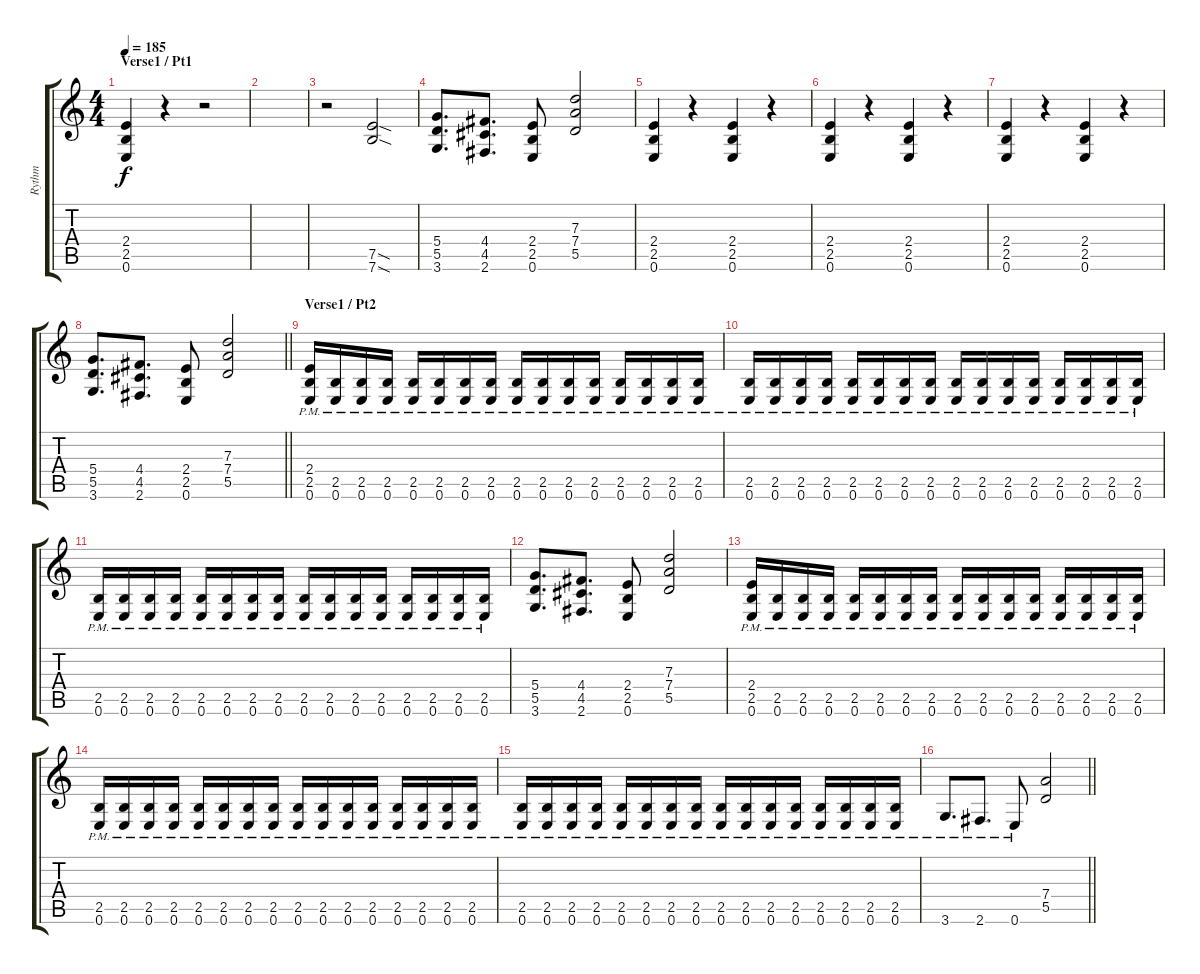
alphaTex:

\track ("Rythm" "Rythm") {instrument overdrivenguitar}
\staff {score tabs}
\tuning (E4 B3 G3 D3 A2 E2) {hide}
\ts (4 4)
\section ("" "Verse1 / Pt1")
\tempo 185
\clef g2
\ks c
(2.4 2.5 0.6).4{dy f} r.4 r.2 |
|
r.2 (7.5{sod} 7.6{sod}).2 |
(5.4 5.5 3.6).8{d} (4.4 4.5 2.6).8{d} (2.4 2.5 0.6).8 (7.3 7.4 5.5).2 |
(2.4 2.5 0.6).4 r.4 (2.4 2.5 0.6).4 r.4 |
(2.4 2.5 0.6).4 r.4 (2.4 2.5 0.6).4 r.4 |
(2.4 2.5 0.6).4 r.4 (2.4 2.5 0.6).4 r.4 |
\barLineRight lightlight
(5.4 5.5 3.6).8{d} (4.4 4.5 2.6).8{d} (2.4 2.5 0.6).8 (7.3 7.4 5.5).2 |
\section ("" "Verse1 / Pt2")
(2.4{pm} 2.5{pm} 0.6{pm}).16 (2.5{pm} 0.6{pm}).16 (2.5{pm} 0.6{pm}).16 (2.5{pm} 0.6{pm}).16 (2.5{pm} 0.6{pm}).16 (2.5{pm} 0.6{pm}).16 (2.5{pm} 0.6{pm}).16 (2.5{pm} 0.6{pm}).16 (2.5{pm} 0.6{pm}).16 (2.5{pm} 0.6{pm}).16 (2.5{pm} 0.6{pm}).16 (2.5{pm} 0.6{pm}).16 (2.5{pm} 0.6{pm}).16 (2.5{pm} 0.6{pm}).16 (2.5{pm} 0.6{pm}).16 (2.5{pm} 0.6{pm}).16 |
(2.5{pm} 0.6{pm}).16 (2.5{pm} 0.6{pm}).16 (2.5{pm} 0.6{pm}).16 (2.5{pm} 0.6{pm}).16 (2.5{pm} 0.6{pm}).16 (2.5{pm} 0.6{pm}).16 (2.5{pm} 0.6{pm}).16 (2.5{pm} 0.6{pm}).16 (2.5{pm} 0.6{pm}).16 (2.5{pm} 0.6{pm}).16 (2.5{pm} 0.6{pm}).16 (2.5{pm} 0.6{pm}).16 (2.5{pm} 0.6{pm}).16 (2.5{pm} 0.6{pm}).16 (2.5{pm} 0.6{pm}).16 (2.5{pm} 0.6{pm}).16 |
(2.5{pm} 0.6{pm}).16 (2.5{pm} 0.6{pm}).16 (2.5{pm} 0.6{pm}).16 (2.5{pm} 0.6{pm}).16 (2.5{pm} 0.6{pm}).16 (2.5{pm} 0.6{pm}).16 (2.5{pm} 0.6{pm}).16 (2.5{pm} 0.6{pm}).16 (2.5{pm} 0.6{pm}).16 (2.5{pm} 0.6{pm}).16 (2.5{pm} 0.6{pm}).16 (2.5{pm} 0.6{pm}).16 (2.5{pm} 0.6{pm}).16 (2.5{pm} 0.6{pm}).16 (2.5{pm} 0.6{pm}).16 (2.5{pm} 0.6{pm}).16 |
(5.4 5.5 3.6).8{d} (4.4 4.5 2.6).8{d} (2.4 2.5 0.6).8 (7.3 7.4 5.5).2 |
(2.4{pm} 2.5{pm} 0.6{pm}).16 (2.5{pm} 0.6{pm}).16 (2.5{pm} 0.6{pm}).16 (2.5{pm} 0.6{pm}).16 (2.5{pm} 0.6{pm}).16 (2.5{pm} 0.6{pm}).16 (2.5{pm} 0.6{pm}).16 (2.5{pm} 0.6{pm}).16 (2.5{pm} 0.6{pm}).16 (2.5{pm} 0.6{pm}).16 (2.5{pm} 0.6{pm}).16 (2.5{pm} 0.6{pm}).16 (2.5{pm} 0.6{pm}).16 (2.5{pm} 0.6{pm}).16 (2.5{pm} 0.6{pm}).16 (2.5{pm} 0.6{pm}).16 |
(2.5{pm} 0.6{pm}).16 (2.5{pm} 0.6{pm}).16 (2.5{pm} 0.6{pm}).16 (2.5{pm} 0.6{pm}).16 (2.5{pm} 0.6{pm}).16 (2.5{pm} 0.6{pm}).16 (2.5{pm} 0.6{pm}).16 (2.5{pm} 0.6{pm}).16 (2.5{pm} 0.6{pm}).16 (2.5{pm} 0.6{pm}).16 (2.5{pm} 0.6{pm}).16 (2.5{pm} 0.6{pm}).16 (2.5{pm} 0.6{pm}).16 (2.5{pm} 0.6{pm}).16 (2.5{pm} 0.6{pm}).16 (2.5{pm} 0.6{pm}).16 |
(2.5{pm} 0.6{pm}).16 (2.5{pm} 0.6{pm}).16 (2.5{pm} 0.6{pm}).16 (2.5{pm} 0.6{pm}).16 (2.5{pm} 0.6{pm}).16 (2.5{pm} 0.6{pm}).16 (2.5{pm} 0.6{pm}).16 (2.5{pm} 0.6{pm}).16 (2.5{pm} 0.6{pm}).16 (2.5{pm} 0.6{pm}).16 (2.5{pm} 0.6{pm}).16 (2.5{pm} 0.6{pm}).16 (2.5{pm} 0.6{pm}).16 (2.5{pm} 0.6{pm}).16 (2.5{pm} 0.6{pm}).16 (2.5{pm} 0.6{pm}).16 |
\barLineRight lightlight
3.6{pm}.8{d} 2.6{pm}.8{d} 0.6{pm}.8 (7.4 5.5).2
